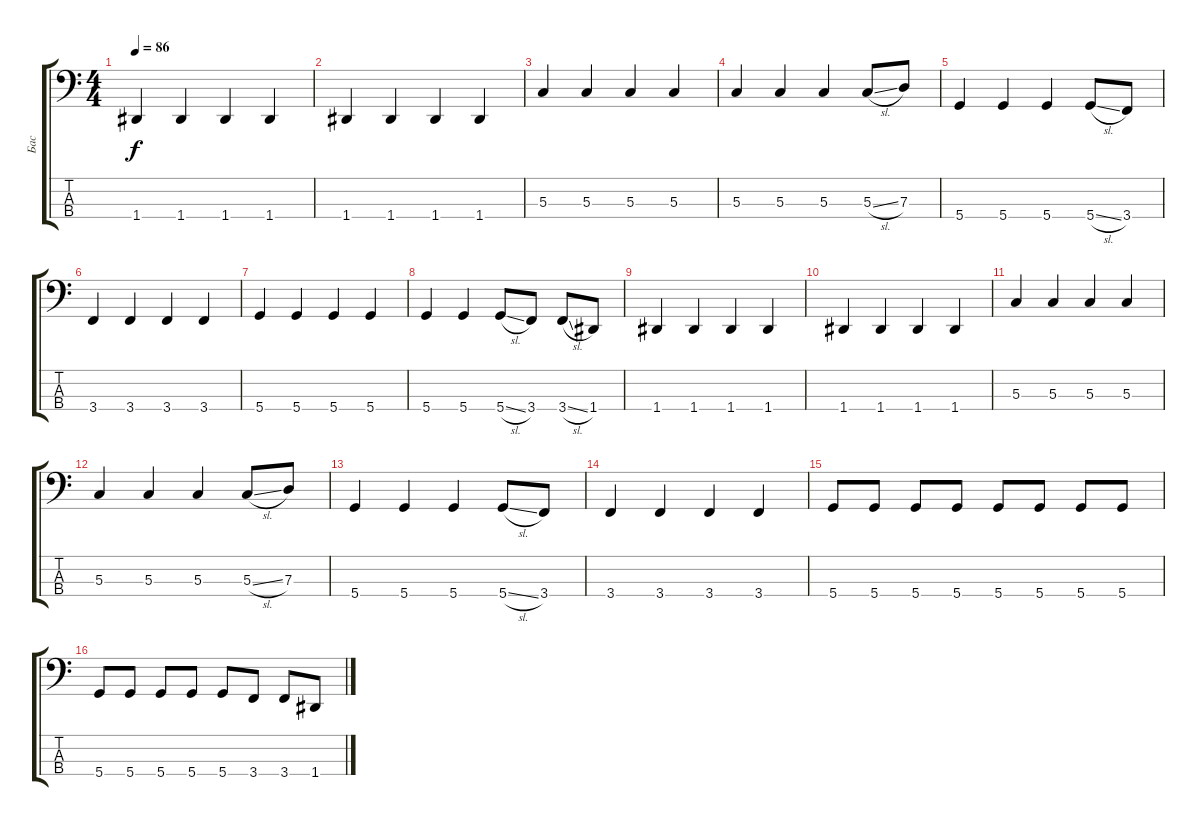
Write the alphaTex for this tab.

\track ("Бас" "Бас") {instrument electricbasspick}
\staff {score tabs}
\tuning (F2 C2 G1 D1) {hide}
\ts (4 4)
\tempo 86
\clef f4
\ks c
1.4.4{dy f} 1.4.4 1.4.4 1.4.4 |
1.4.4 1.4.4 1.4.4 1.4.4 |
5.3.4 5.3.4 5.3.4 5.3.4 |
5.3.4 5.3.4 5.3.4 5.3{sl}.8 7.3.8 |
5.4.4 5.4.4 5.4.4 5.4{sl}.8 3.4.8 |
3.4.4 3.4.4 3.4.4 3.4.4 |
5.4.4 5.4.4 5.4.4 5.4.4 |
5.4.4 5.4.4 5.4{sl}.8 3.4.8 3.4{sl}.8 1.4.8 |
1.4.4 1.4.4 1.4.4 1.4.4 |
1.4.4 1.4.4 1.4.4 1.4.4 |
5.3.4 5.3.4 5.3.4 5.3.4 |
5.3.4 5.3.4 5.3.4 5.3{sl}.8 7.3.8 |
5.4.4 5.4.4 5.4.4 5.4{sl}.8 3.4.8 |
3.4.4 3.4.4 3.4.4 3.4.4 |
5.4.8 5.4.8 5.4.8 5.4.8 5.4.8 5.4.8 5.4.8 5.4.8 |
5.4.8 5.4.8 5.4.8 5.4.8 5.4.8 3.4.8 3.4.8 1.4.8
